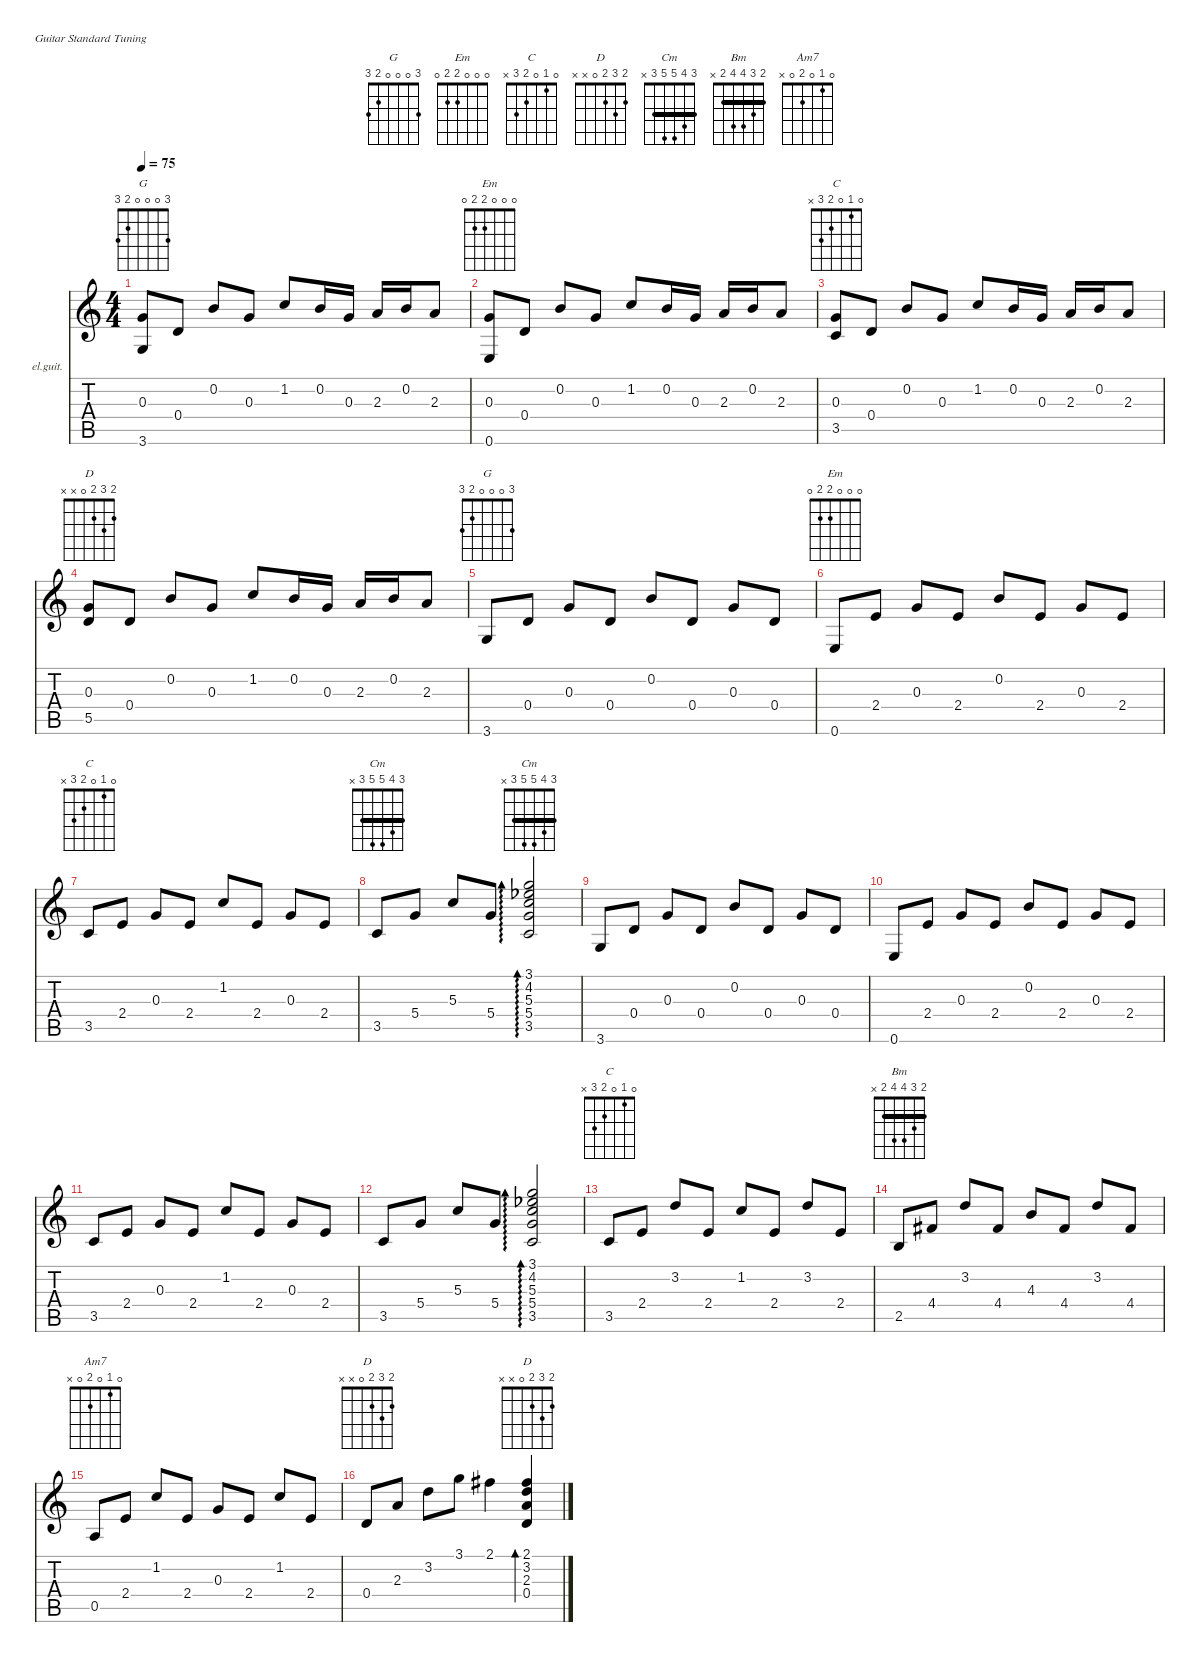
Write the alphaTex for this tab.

\defaultSystemsLayout 4
\hideDynamics
\bracketExtendMode nobrackets
\firstSystemTrackNameOrientation horizontal
\otherSystemsTrackNameOrientation horizontal
\chordDiagramsInScore
\track ("Clean Guitar" "el.guit.") {defaultSystemsLayout 4 instrument electricguitarclean}
\staff {score tabs}
\tuning (E4 B3 G3 D3 A2 E2)
\chord ("G" 3 0 0 0 2 3) {showfingering false}
\chord ("Em" 0 0 0 2 2 0) {showfingering false}
\chord ("C" 0 1 0 2 3 x) {showfingering false}
\chord ("D" 2 3 2 0 x x) {showfingering false barre 4294967295}
\chord ("Cm" 3 4 5 5 3 x) {showfingering false barre 3}
\chord ("Bm" 2 3 4 4 2 x) {showfingering false barre 2}
\chord ("Am7" 0 1 0 2 0 x) {showfingering false}
\ts (4 4)
\tempo 75
\clef g2
\scale
1.17526
\ks c
(0.3 3.6).8{ch "G" dy mf instrument electricguitarclean} 0.4.8 0.2.8 0.3.8 1.2.8 0.2.16 0.3.16 2.3.16 0.2.16 2.3.8 |
\scale
0.941579 (0.3 0.6).8{ch "Em"} 0.4.8 0.2.8 0.3.8 1.2.8 0.2.16 0.3.16 2.3.16 0.2.16 2.3.8 |
\scale
0.941579 (0.3 3.5).8{ch "C"} 0.4.8 0.2.8 0.3.8 1.2.8 0.2.16 0.3.16 2.3.16 0.2.16 2.3.8 |
\scale
0.941579 (0.3 5.5).8{ch "D"} 0.4.8 0.2.8 0.3.8 1.2.8 0.2.16 0.3.16 2.3.16 0.2.16 2.3.8 |
\scale
1.11084 3.6.8{ch "G"} 0.4.8 0.3.8 0.4.8 0.2.8 0.4.8 0.3.8 0.4.8 |
\scale
0.963053 0.6.8{ch "Em"} 2.4.8 0.3.8 2.4.8 0.2.8 2.4.8 0.3.8 2.4.8 |
\scale
0.963053 3.5.8{ch "C"} 2.4.8 0.3.8 2.4.8 1.2.8 2.4.8 0.3.8 2.4.8 |
\scale
0.963053 3.5.8{ch "Cm"} 5.4.8 5.3.8 5.4.8 (3.5 5.4 5.3 4.2{acc b} 3.1).2{ad 0 ch "Cm"} |
\scale
1.11084 3.6.8 0.4.8 0.3.8 0.4.8 0.2.8 0.4.8 0.3.8 0.4.8 |
\scale
0.963053 0.6.8 2.4.8 0.3.8 2.4.8 0.2.8 2.4.8 0.3.8 2.4.8 |
\scale
0.963053 3.5.8 2.4.8 0.3.8 2.4.8 1.2.8 2.4.8 0.3.8 2.4.8 |
\scale
0.963053 3.5.8 5.4.8 5.3.8 5.4.8 (3.5 5.4 5.3 4.2{acc b} 3.1).2{ad 0} |
\scale
1.11084 3.5.8{ch "C"} 2.4.8 3.2.8 2.4.8 1.2.8 2.4.8 3.2.8 2.4.8 |
\scale
0.963053 2.5.8{ch "Bm"} 4.4{acc #}.8 3.2.8 4.4{acc #}.8 4.3.8 4.4{acc #}.8 3.2.8 4.4{acc #}.8 |
\scale
0.963053 0.5.8{ch "Am7"} 2.4.8 1.2.8 2.4.8 0.3.8 2.4.8 1.2.8 2.4.8 |
\scale
0.963053 0.4.8{ch "D"} 2.3.8 3.2.8 3.1.8 2.1{acc #}.4 (0.4 2.3 3.2 2.1{acc #}).4{bd 111 ch "D"}
